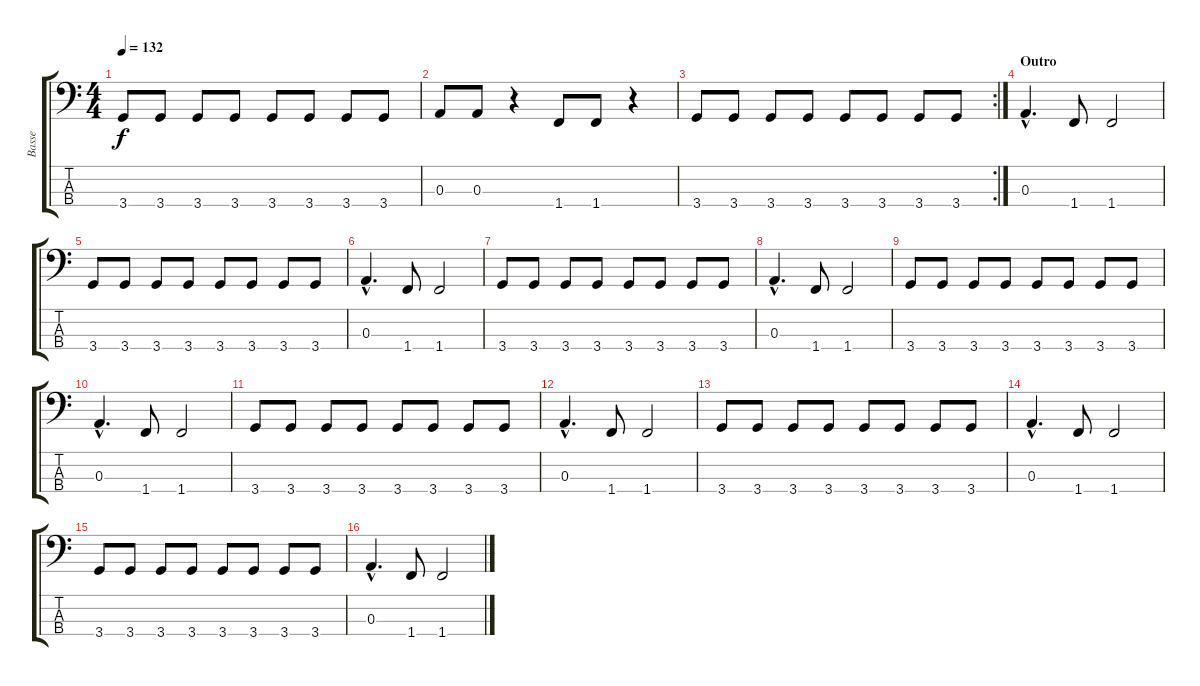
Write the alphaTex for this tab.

\track ("Basse" "Basse") {instrument electricbassfinger}
\staff {score tabs}
\tuning (G2 D2 A1 E1) {hide}
\ts (4 4)
\tempo 132
\clef f4
\ks c
3.4.8{dy f} 3.4.8 3.4.8 3.4.8 3.4.8 3.4.8 3.4.8 3.4.8 |
0.3.8 0.3.8 r.4 1.4.8 1.4.8 r.4 |
\rc 2
3.4.8 3.4.8 3.4.8 3.4.8 3.4.8 3.4.8 3.4.8 3.4.8 |
\section ("" "Outro")
0.3{hac}.4{d} 1.4.8 1.4.2 |
3.4.8 3.4.8 3.4.8 3.4.8 3.4.8 3.4.8 3.4.8 3.4.8 |
0.3{hac}.4{d} 1.4.8 1.4.2 |
3.4.8 3.4.8 3.4.8 3.4.8 3.4.8 3.4.8 3.4.8 3.4.8 |
0.3{hac}.4{d} 1.4.8 1.4.2 |
3.4.8 3.4.8 3.4.8 3.4.8 3.4.8 3.4.8 3.4.8 3.4.8 |
0.3{hac}.4{d} 1.4.8 1.4.2 |
3.4.8 3.4.8 3.4.8 3.4.8 3.4.8 3.4.8 3.4.8 3.4.8 |
0.3{hac}.4{d} 1.4.8 1.4.2 |
3.4.8 3.4.8 3.4.8 3.4.8 3.4.8 3.4.8 3.4.8 3.4.8 |
0.3{hac}.4{d} 1.4.8 1.4.2 |
3.4.8 3.4.8 3.4.8 3.4.8 3.4.8 3.4.8 3.4.8 3.4.8 |
0.3{hac}.4{d} 1.4.8 1.4.2
